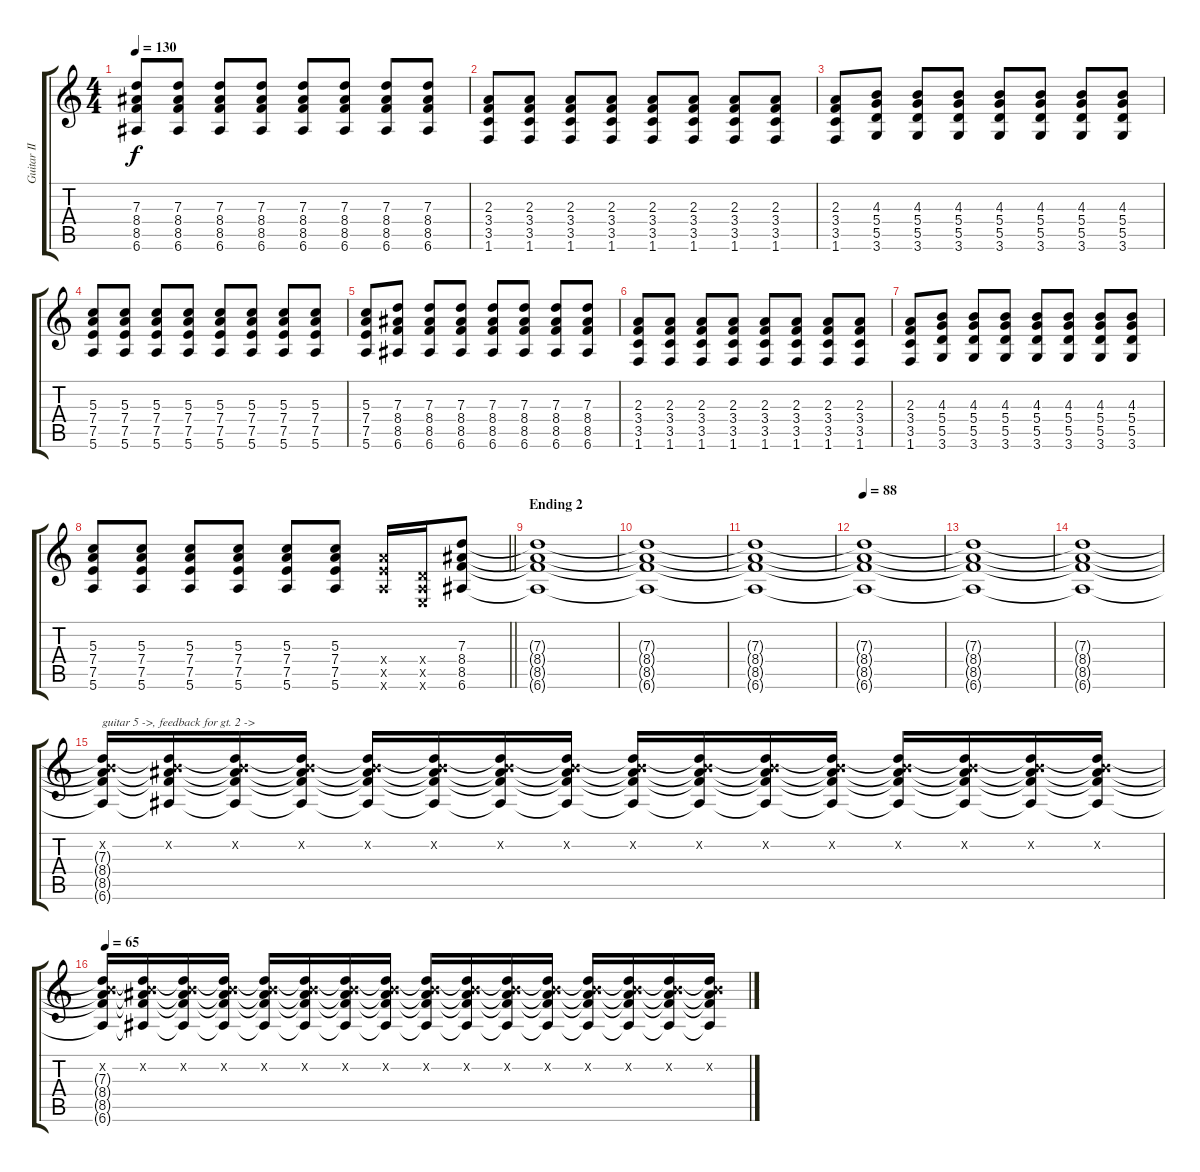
\track ("Guitar II" "Guitar II") {instrument distortionguitar}
\staff {score tabs}
\tuning (E4 B3 G3 D3 A2 E2) {hide}
\ts (4 4)
\tempo 130
\clef g2
\ks c
(7.3 8.4 8.5 6.6).8{dy f} (7.3 8.4 8.5 6.6).8 (7.3 8.4 8.5 6.6).8 (7.3 8.4 8.5 6.6).8 (7.3 8.4 8.5 6.6).8 (7.3 8.4 8.5 6.6).8 (7.3 8.4 8.5 6.6).8 (7.3 8.4 8.5 6.6).8 |
(2.3 3.4 3.5 1.6).8 (2.3 3.4 3.5 1.6).8 (2.3 3.4 3.5 1.6).8 (2.3 3.4 3.5 1.6).8 (2.3 3.4 3.5 1.6).8 (2.3 3.4 3.5 1.6).8 (2.3 3.4 3.5 1.6).8 (2.3 3.4 3.5 1.6).8 |
(2.3 3.4 3.5 1.6).8 (4.3 5.4 5.5 3.6).8 (4.3 5.4 5.5 3.6).8 (4.3 5.4 5.5 3.6).8 (4.3 5.4 5.5 3.6).8 (4.3 5.4 5.5 3.6).8 (4.3 5.4 5.5 3.6).8 (4.3 5.4 5.5 3.6).8 |
(5.3 7.4 7.5 5.6).8 (5.3 7.4 7.5 5.6).8 (5.3 7.4 7.5 5.6).8 (5.3 7.4 7.5 5.6).8 (5.3 7.4 7.5 5.6).8 (5.3 7.4 7.5 5.6).8 (5.3 7.4 7.5 5.6).8 (5.3 7.4 7.5 5.6).8 |
(5.3 7.4 7.5 5.6).8 (7.3 8.4 8.5 6.6).8 (7.3 8.4 8.5 6.6).8 (7.3 8.4 8.5 6.6).8 (7.3 8.4 8.5 6.6).8 (7.3 8.4 8.5 6.6).8 (7.3 8.4 8.5 6.6).8 (7.3 8.4 8.5 6.6).8 |
(2.3 3.4 3.5 1.6).8 (2.3 3.4 3.5 1.6).8 (2.3 3.4 3.5 1.6).8 (2.3 3.4 3.5 1.6).8 (2.3 3.4 3.5 1.6).8 (2.3 3.4 3.5 1.6).8 (2.3 3.4 3.5 1.6).8 (2.3 3.4 3.5 1.6).8 |
(2.3 3.4 3.5 1.6).8 (4.3 5.4 5.5 3.6).8 (4.3 5.4 5.5 3.6).8 (4.3 5.4 5.5 3.6).8 (4.3 5.4 5.5 3.6).8 (4.3 5.4 5.5 3.6).8 (4.3 5.4 5.5 3.6).8 (4.3 5.4 5.5 3.6).8 |
\barLineRight lightlight
(5.3 7.4 7.5 5.6).8 (5.3 7.4 7.5 5.6).8 (5.3 7.4 7.5 5.6).8 (5.3 7.4 7.5 5.6).8 (5.3 7.4 7.5 5.6).8 (5.3 7.4 7.5 5.6).8 (7.4{x} 7.5{x} 5.6{x}).16 (0.4{x} 0.5{x} 0.6{x}).16 (7.3 8.4 8.5 6.6).8 |
\section ("" "Ending 2")
(7.3{t} 8.4{t} 8.5{t} 6.6{t}).1 |
(7.3{t} 8.4{t} 8.5{t} 6.6{t}).1 |
(7.3{t} 8.4{t} 8.5{t} 6.6{t}).1 |
\tempo 88
(7.3{t} 8.4{t} 8.5{t} 6.6{t}).1 |
(7.3{t} 8.4{t} 8.5{t} 6.6{t}).1 |
(7.3{t} 8.4{t} 8.5{t} 6.6{t}).1 |
(0.2{x} 7.3{t} 8.4{t} 8.5{t} 6.6{t}).16{txt "guitar 5 ->, feedback for gt. 2 ->"} (0.2{x} 7.3{t} 8.4{t} 8.5{t} 6.6{t}).16 (0.2{x} 7.3{t} 8.4{t} 8.5{t} 6.6{t}).16 (0.2{x} 7.3{t} 8.4{t} 8.5{t} 6.6{t}).16 (0.2{x} 7.3{t} 8.4{t} 8.5{t} 6.6{t}).16 (0.2{x} 7.3{t} 8.4{t} 8.5{t} 6.6{t}).16 (0.2{x} 7.3{t} 8.4{t} 8.5{t} 6.6{t}).16 (0.2{x} 7.3{t} 8.4{t} 8.5{t} 6.6{t}).16 (0.2{x} 7.3{t} 8.4{t} 8.5{t} 6.6{t}).16 (0.2{x} 7.3{t} 8.4{t} 8.5{t} 6.6{t}).16 (0.2{x} 7.3{t} 8.4{t} 8.5{t} 6.6{t}).16 (0.2{x} 7.3{t} 8.4{t} 8.5{t} 6.6{t}).16 (0.2{x} 7.3{t} 8.4{t} 8.5{t} 6.6{t}).16 (0.2{x} 7.3{t} 8.4{t} 8.5{t} 6.6{t}).16 (0.2{x} 7.3{t} 8.4{t} 8.5{t} 6.6{t}).16 (0.2{x} 7.3{t} 8.4{t} 8.5{t} 6.6{t}).16 |
\tempo 65
(0.2{x} 7.3{t} 8.4{t} 8.5{t} 6.6{t}).16 (0.2{x} 7.3{t} 8.4{t} 8.5{t} 6.6{t}).16 (0.2{x} 7.3{t} 8.4{t} 8.5{t} 6.6{t}).16 (0.2{x} 7.3{t} 8.4{t} 8.5{t} 6.6{t}).16 (0.2{x} 7.3{t} 8.4{t} 8.5{t} 6.6{t}).16 (0.2{x} 7.3{t} 8.4{t} 8.5{t} 6.6{t}).16 (0.2{x} 7.3{t} 8.4{t} 8.5{t} 6.6{t}).16 (0.2{x} 7.3{t} 8.4{t} 8.5{t} 6.6{t}).16 (0.2{x} 7.3{t} 8.4{t} 8.5{t} 6.6{t}).16 (0.2{x} 7.3{t} 8.4{t} 8.5{t} 6.6{t}).16 (0.2{x} 7.3{t} 8.4{t} 8.5{t} 6.6{t}).16 (0.2{x} 7.3{t} 8.4{t} 8.5{t} 6.6{t}).16 (0.2{x} 7.3{t} 8.4{t} 8.5{t} 6.6{t}).16 (0.2{x} 7.3{t} 8.4{t} 8.5{t} 6.6{t}).16 (0.2{x} 7.3{t} 8.4{t} 8.5{t} 6.6{t}).16 (0.2{x} 7.3{t} 8.4{t} 8.5{t} 6.6{t}).16
